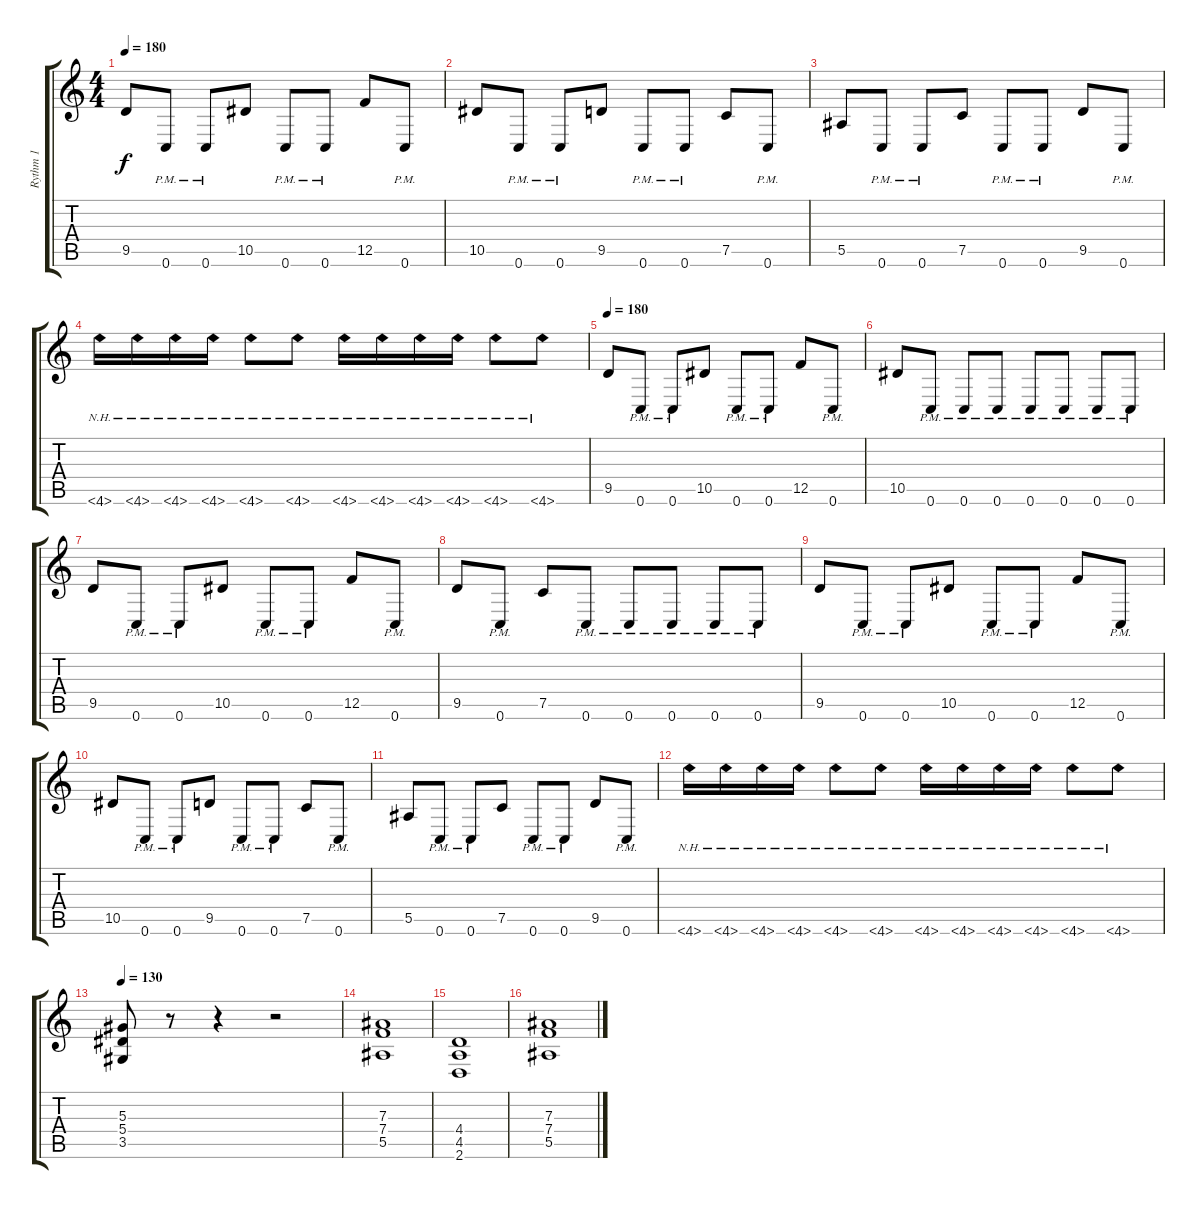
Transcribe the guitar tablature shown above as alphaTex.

\track ("Rythm 1" "Rythm 1") {instrument distortionguitar}
\staff {score tabs}
\tuning (C4 G3 Eb3 Bb2 F2 C2) {hide}
\ts (4 4)
\tempo 180
\clef g2
\ks c
9.5.8{dy f} 0.6{pm}.8 0.6{pm}.8 10.5.8 0.6{pm}.8 0.6{pm}.8 12.5.8 0.6{pm}.8 |
10.5.8 0.6{pm}.8 0.6{pm}.8 9.5.8 0.6{pm}.8 0.6{pm}.8 7.5.8 0.6{pm}.8 |
5.5.8 0.6{pm}.8 0.6{pm}.8 7.5.8 0.6{pm}.8 0.6{pm}.8 9.5.8 0.6{pm}.8 |
4.6{nh}.16 4.6{nh}.16 4.6{nh}.16 4.6{nh}.16 4.6{nh}.8 4.6{nh}.8 4.6{nh}.16 4.6{nh}.16 4.6{nh}.16 4.6{nh}.16 4.6{nh}.8 4.6{nh}.8 |
\tempo 180
9.5.8 0.6{pm}.8 0.6{pm}.8 10.5.8 0.6{pm}.8 0.6{pm}.8 12.5.8 0.6{pm}.8 |
10.5.8 0.6{pm}.8 0.6{pm}.8 0.6{pm}.8 0.6{pm}.8 0.6{pm}.8 0.6{pm}.8 0.6{pm}.8 |
9.5.8 0.6{pm}.8 0.6{pm}.8 10.5.8 0.6{pm}.8 0.6{pm}.8 12.5.8 0.6{pm}.8 |
9.5.8 0.6{pm}.8 7.5.8 0.6{pm}.8 0.6{pm}.8 0.6{pm}.8 0.6{pm}.8 0.6{pm}.8 |
9.5.8 0.6{pm}.8 0.6{pm}.8 10.5.8 0.6{pm}.8 0.6{pm}.8 12.5.8 0.6{pm}.8 |
10.5.8 0.6{pm}.8 0.6{pm}.8 9.5.8 0.6{pm}.8 0.6{pm}.8 7.5.8 0.6{pm}.8 |
5.5.8 0.6{pm}.8 0.6{pm}.8 7.5.8 0.6{pm}.8 0.6{pm}.8 9.5.8 0.6{pm}.8 |
4.6{nh}.16 4.6{nh}.16 4.6{nh}.16 4.6{nh}.16 4.6{nh}.8 4.6{nh}.8 4.6{nh}.16 4.6{nh}.16 4.6{nh}.16 4.6{nh}.16 4.6{nh}.8 4.6{nh}.8 |
\tempo 130
(5.3 5.4 3.5).8 r.8 r.4 r.2 |
(7.3 7.4 5.5).1 |
(4.4 4.5 2.6).1 |
(7.3 7.4 5.5).1
